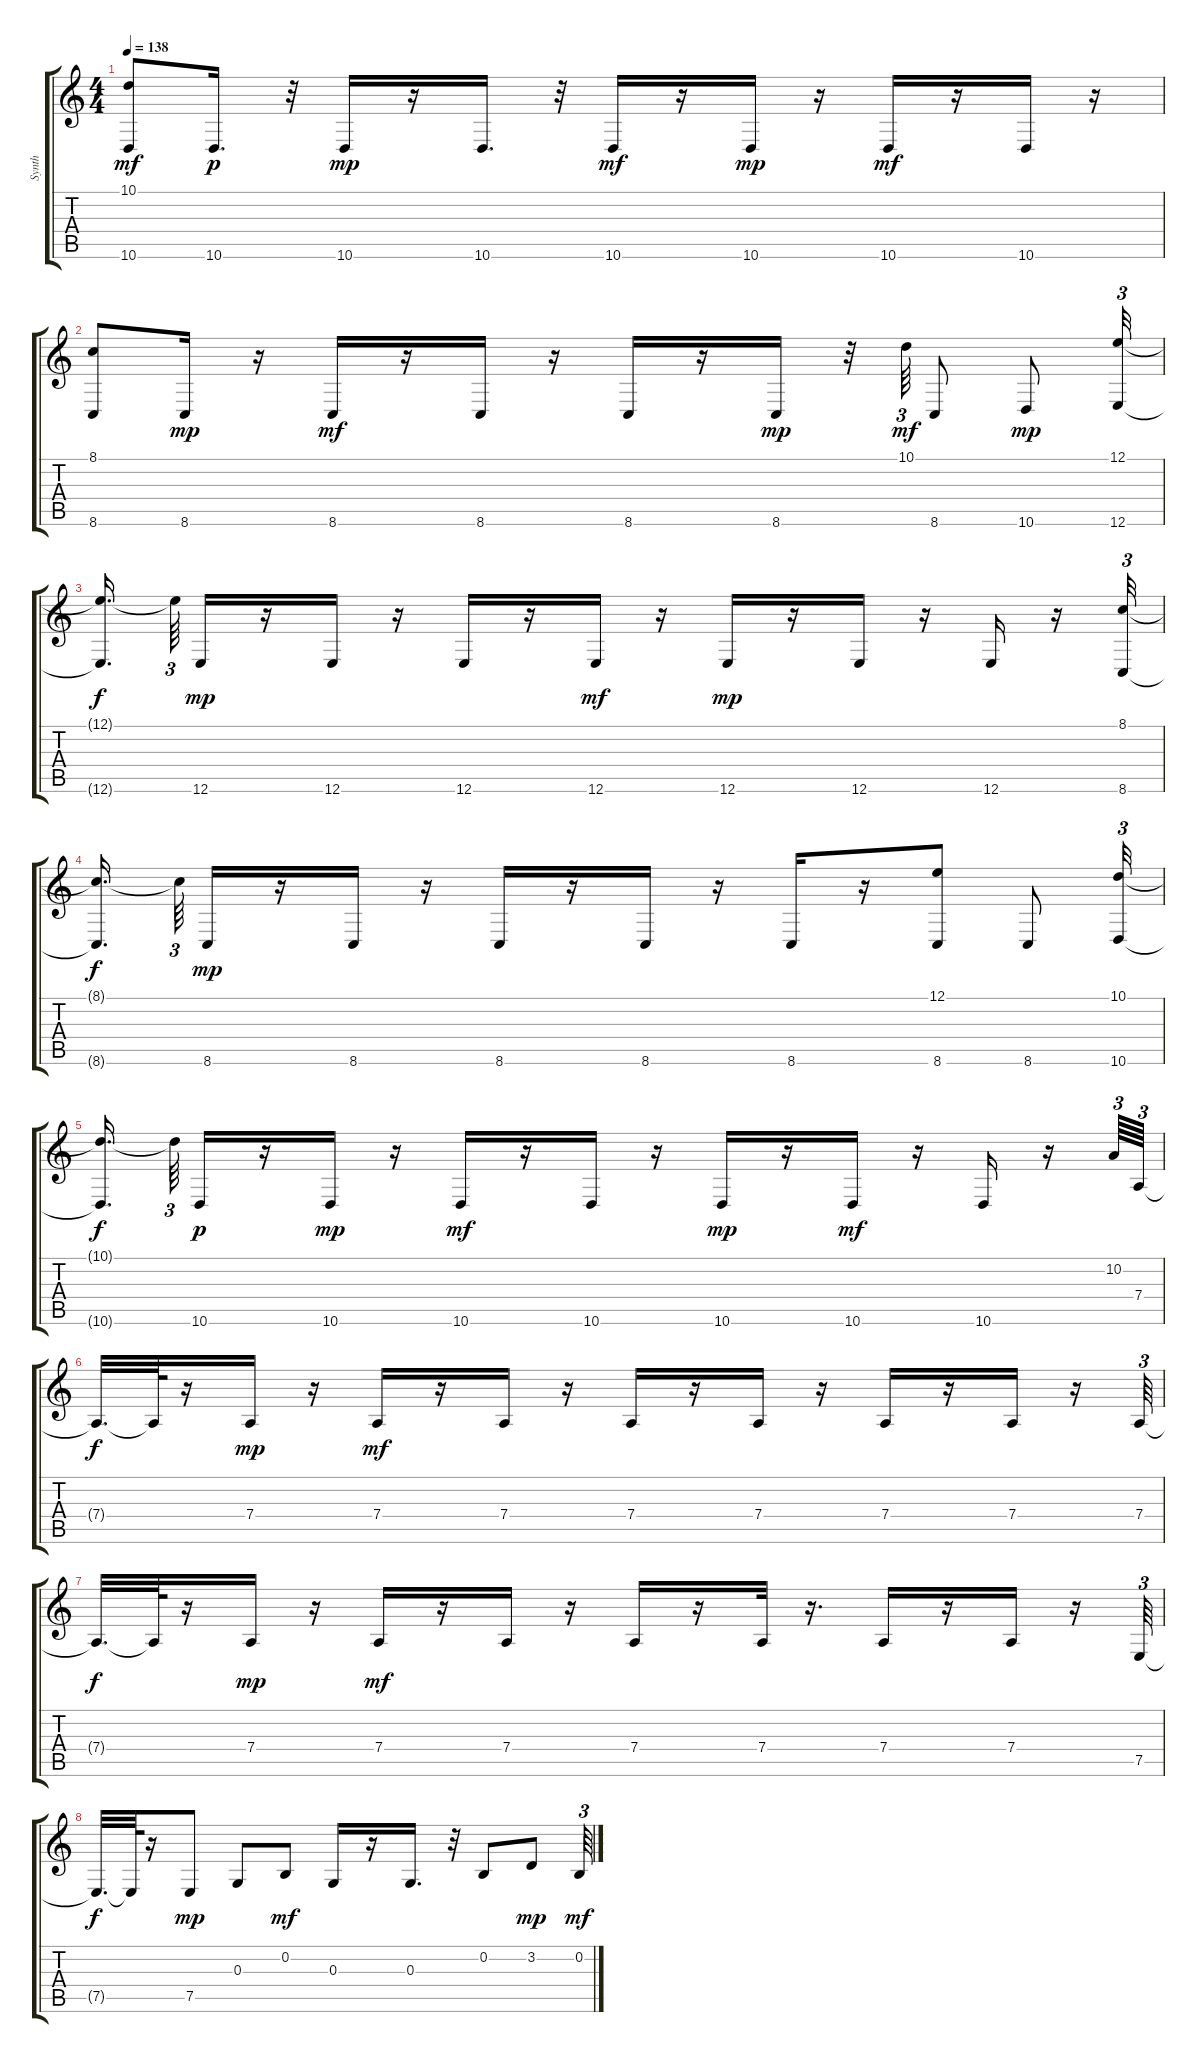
\track ("Synth" "Synth") {instrument lead1square}
\staff {score tabs}
\tuning (E4 B3 G3 D3 A2 E2) {hide}
\ts (4 4)
\tempo 138
\clef g2
\ks c
(10.1 10.6).8{dy mf} 10.6.16{d dy p} r.32 10.6.16{dy mp} r.16 10.6.16{d} r.32 10.6.16{dy mf} r.16 10.6.16{dy mp} r.16 10.6.16{dy mf} r.16 10.6.16 r.16 |
(8.1 8.6).8 8.6.16{dy mp} r.16 8.6.16{dy mf} r.16 8.6.16 r.16 8.6.16 r.16 8.6.16{dy mp} r.32 10.1.64{tu (3 2) dy mf} 8.6.8 10.6.8{dy mp} (12.1 12.6).32{tu (3 2)} |
(12.1{t} 12.6{t}).16{d dy f} 12.1{t}.64{tu (3 2)} 12.6.16{dy mp} r.16 12.6.16 r.16 12.6.16 r.16 12.6.16{dy mf} r.16 12.6.16{dy mp} r.16 12.6.16 r.16 12.6.16 r.16 (8.1 8.6).32{tu (3 2)} |
(8.1{t} 8.6{t}).16{d dy f} 8.1{t}.64{tu (3 2)} 8.6.16{dy mp} r.16 8.6.16 r.16 8.6.16 r.16 8.6.16 r.16 8.6.16 r.16 (12.1 8.6).8 8.6.8 (10.1 10.6).32{tu (3 2)} |
(10.1{t} 10.6{t}).16{d dy f} 10.1{t}.64{tu (3 2)} 10.6.16{dy p} r.16 10.6.16{dy mp} r.16 10.6.16{dy mf} r.16 10.6.16 r.16 10.6.16{dy mp} r.16 10.6.16{dy mf} r.16 10.6.16 r.16 10.2.64{tu (3 2)} 7.4.64{tu (3 2)} |
7.4{t}.32{d dy f} 7.4{t}.64 r.16 7.4.16{dy mp} r.16 7.4.16{dy mf} r.16 7.4.16 r.16 7.4.16 r.16 7.4.16 r.16 7.4.16 r.16 7.4.16 r.16 7.4.64{tu (3 2)} |
7.4{t}.32{d dy f} 7.4{t}.64 r.16 7.4.16{dy mp} r.16 7.4.16{dy mf} r.16 7.4.16 r.16 7.4.16 r.16 7.4.32 r.16{d} 7.4.16 r.16 7.4.16 r.16 7.5.64{tu (3 2) volume 16} |
7.5{t}.32{d dy f} 7.5{t}.64 r.16 7.5.8{dy mp} 0.3.8 0.2.8{dy mf} 0.3.16 r.16 0.3.16{d} r.32 0.2.8 3.2.8{dy mp} 0.2.64{tu (3 2) dy mf}
